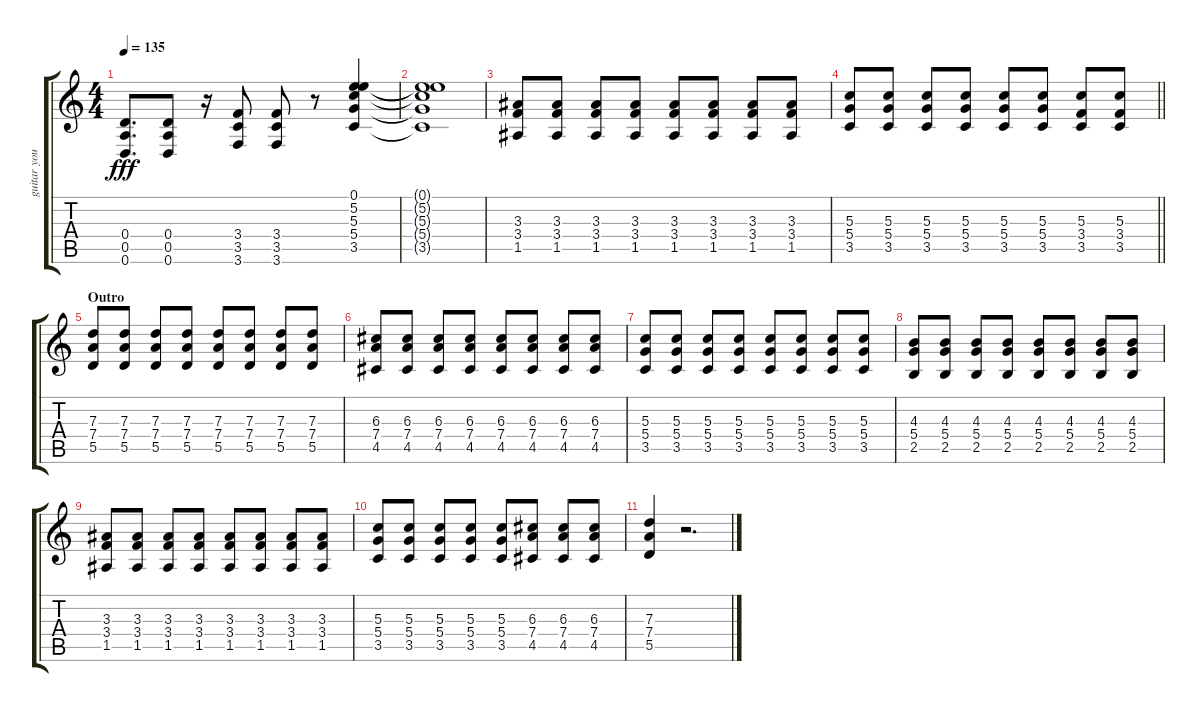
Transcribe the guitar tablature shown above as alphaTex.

\track ("guitar young" "guitar you") {instrument distortionguitar}
\staff {score tabs}
\tuning (E4 B3 G3 D3 A2 D2) {hide}
\ts (4 4)
\tempo 135
\clef g2
\ks c
(0.4 0.5 0.6).8{d dy fff} (0.4 0.5 0.6).8 r.16 (3.4 3.5 3.6).8 (3.4 3.5 3.6).8 r.8 (0.1 5.2 5.3 5.4 3.5).4 |
(0.1{t} 5.2{t} 5.3{t} 5.4{t} 3.5{t}).1 |
(3.3 3.4 1.5).8 (3.3 3.4 1.5).8 (3.3 3.4 1.5).8 (3.3 3.4 1.5).8 (3.3 3.4 1.5).8 (3.3 3.4 1.5).8 (3.3 3.4 1.5).8 (3.3 3.4 1.5).8 |
\barLineRight lightlight
(5.3 5.4 3.5).8 (5.3 5.4 3.5).8 (5.3 5.4 3.5).8 (5.3 5.4 3.5).8 (5.3 5.4 3.5).8 (5.3 5.4 3.5).8 (5.3 3.4 3.5).8 (5.3 3.4 3.5).8 |
\section ("" "Outro")
(7.3 7.4 5.5).8 (7.3 7.4 5.5).8 (7.3 7.4 5.5).8 (7.3 7.4 5.5).8 (7.3 7.4 5.5).8 (7.3 7.4 5.5).8 (7.3 7.4 5.5).8 (7.3 7.4 5.5).8 |
(6.3 7.4 4.5).8 (6.3 7.4 4.5).8 (6.3 7.4 4.5).8 (6.3 7.4 4.5).8 (6.3 7.4 4.5).8 (6.3 7.4 4.5).8 (6.3 7.4 4.5).8 (6.3 7.4 4.5).8 |
(5.3 5.4 3.5).8 (5.3 5.4 3.5).8 (5.3 5.4 3.5).8 (5.3 5.4 3.5).8 (5.3 5.4 3.5).8 (5.3 5.4 3.5).8 (5.3 5.4 3.5).8 (5.3 5.4 3.5).8 |
(4.3 5.4 2.5).8 (4.3 5.4 2.5).8 (4.3 5.4 2.5).8 (4.3 5.4 2.5).8 (4.3 5.4 2.5).8 (4.3 5.4 2.5).8 (4.3 5.4 2.5).8 (4.3 5.4 2.5).8 |
(3.3 3.4 1.5).8 (3.3 3.4 1.5).8 (3.3 3.4 1.5).8 (3.3 3.4 1.5).8 (3.3 3.4 1.5).8 (3.3 3.4 1.5).8 (3.3 3.4 1.5).8 (3.3 3.4 1.5).8 |
(5.3 5.4 3.5).8 (5.3 5.4 3.5).8 (5.3 5.4 3.5).8 (5.3 5.4 3.5).8 (5.3 5.4 3.5).8 (6.3 7.4 4.5).8 (6.3 7.4 4.5).8 (6.3 7.4 4.5).8 |
(7.3 7.4 5.5).4 r.2{d}
